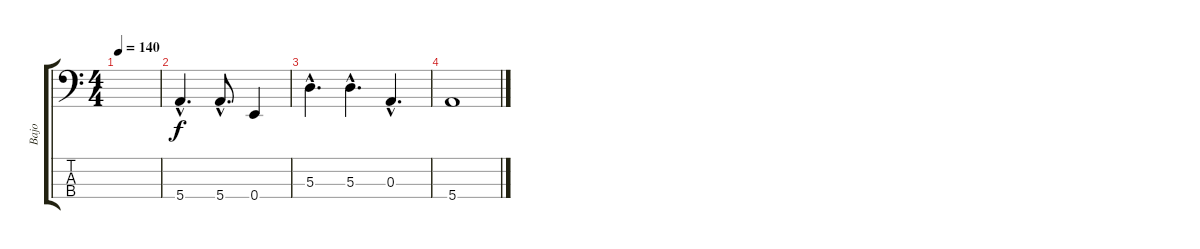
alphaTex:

\track ("Bajo" "Bajo") {instrument electricbassfinger}
\staff {score tabs}
\tuning (G2 D2 A1 E1) {hide}
\ts (4 4)
\tempo 140
\clef f4
\ks c
|
5.4{hac}.4{d} 5.4{hac}.8{d} 0.4.4 |
5.3{hac}.4{d} 5.3{hac}.4{d} 0.3{hac}.4{d} |
5.4.1
